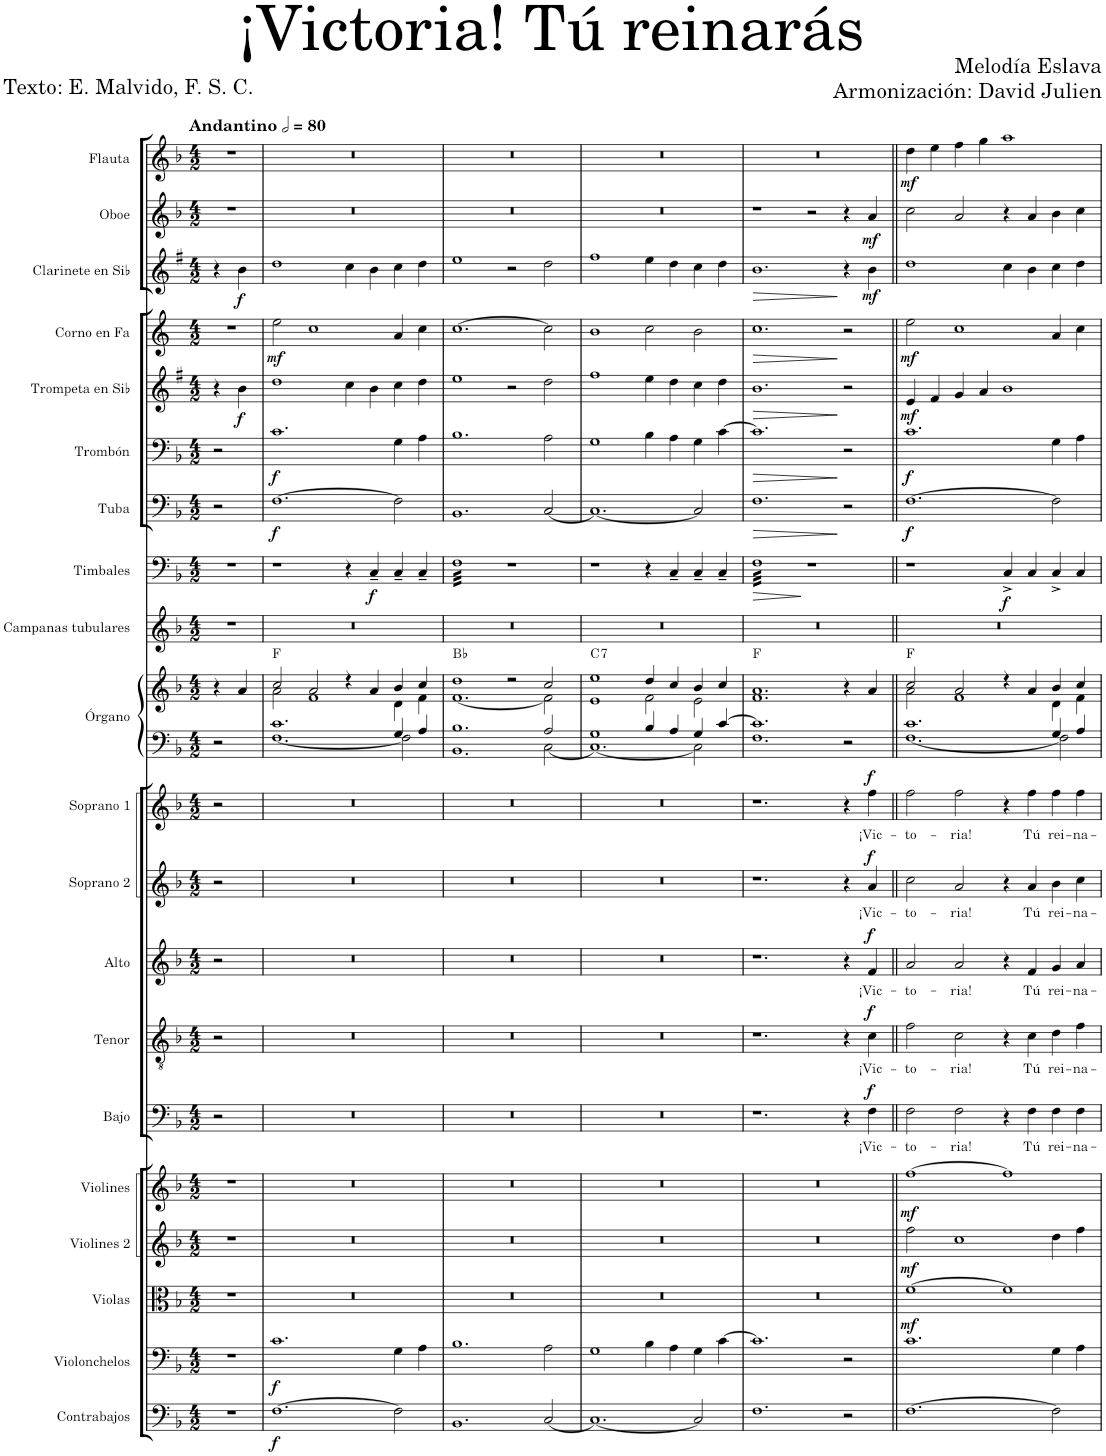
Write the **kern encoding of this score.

**kern	**dynam	**kern	**dynam	**kern	**dynam	**kern	**dynam	**kern	**dynam	**kern	**text	**dynam	**kern	**text	**dynam	**kern	**text	**dynam	**kern	**text	**dynam	**kern	**text	**dynam	**kern	**kern	**harte	**kern	**kern	**dynam	**kern	**dynam	**kern	**dynam	**kern	**dynam	**kern	**dynam	**kern	**dynam	**kern	**dynam	**kern	**dynam
*part20	*part20	*part19	*part19	*part18	*part18	*part17	*part17	*part16	*part16	*part15	*part15	*part15	*part14	*part14	*part14	*part13	*part13	*part13	*part12	*part12	*part12	*part11	*part11	*part11	*part10	*part10	*part10	*part9	*part8	*part8	*part7	*part7	*part6	*part6	*part5	*part5	*part4	*part4	*part3	*part3	*part2	*part2	*part1	*part1
*staff21	*staff21	*staff20	*staff20	*staff19	*staff19	*staff18	*staff18	*staff17	*staff17	*staff16	*staff16	*staff16	*staff15	*staff15	*staff15	*staff14	*staff14	*staff14	*staff13	*staff13	*staff13	*staff12	*staff12	*staff12	*staff11	*staff10	*	*staff9	*staff8	*staff8	*staff7	*staff7	*staff6	*staff6	*staff5	*staff5	*staff4	*staff4	*staff3	*staff3	*staff2	*staff2	*staff1	*staff1
*I"Contrabajos	*	*I"Violonchelos	*	*I"Violas	*	*I"Violines 2	*	*I"Violines	*	*I"Bajo	*	*	*I"Tenor	*	*	*I"Alto	*	*	*I"Soprano 2	*	*	*I"Soprano 1	*	*	*I"Órgano	*	*	*I"Campanas tubulares	*I"Timbales	*	*I"Tuba	*	*I"Trombón	*	*I"Trompeta en Sib	*	*I"Corno en Fa	*	*I"Clarinete en Sib	*	*I"Oboe	*	*I"Flauta	*
*I'Cbs.	*	*I'Vcs.	*	*I'Vlas.	*	*I'Vlns. 2	*	*I'Vlns.	*	*I'B.	*	*	*I'T.	*	*	*I'A.	*	*	*I'S. 2	*	*	*I'S. 1	*	*	*	*	*	*I'C.t.	*I'Timb.	*	*I'Tba.	*	*I'Tbn.	*	*I'Tpt. en Sib	*	*I'Cor. en Fa	*	*I'Cl. en Sib	*	*I'Ob.	*	*I'Fl.	*
*clefF4	*	*clefF4	*	*clefC3	*	*clefG2	*	*clefG2	*	*clefF4	*	*	*clefGv2	*	*	*clefG2	*	*	*clefG2	*	*	*clefG2	*	*	*clefF4	*clefG2	*	*clefG2	*clefF4	*	*clefF4	*	*clefF4	*	*clefG2	*	*clefG2	*	*clefG2	*	*clefG2	*	*clefG2	*
*Trd7c12	*	*	*	*	*	*	*	*	*	*	*	*	*	*	*	*	*	*	*	*	*	*	*	*	*	*	*	*	*	*	*	*	*	*	*Trd1c2	*	*Trd4c7	*	*Trd1c2	*	*	*	*	*
*k[b-]	*	*k[b-]	*	*k[b-]	*	*k[b-]	*	*k[b-]	*	*k[b-]	*	*	*k[b-]	*	*	*k[b-]	*	*	*k[b-]	*	*	*k[b-]	*	*	*k[b-]	*k[b-]	*	*k[b-]	*k[b-]	*	*k[b-]	*	*k[b-]	*	*k[f#]	*	*k[]	*	*k[f#]	*	*k[b-]	*	*k[b-]	*
*M4/2	*	*M4/2	*	*M4/2	*	*M4/2	*	*M4/2	*	*M4/2	*	*	*M4/2	*	*	*M4/2	*	*	*M4/2	*	*	*M4/2	*	*	*M4/2	*M4/2	*	*M4/2	*M4/2	*	*M4/2	*	*M4/2	*	*M4/2	*	*M4/2	*	*M4/2	*	*M4/2	*	*M4/2	*
*MM160	*	*MM160	*	*MM160	*	*MM160	*	*MM160	*	*MM160	*	*	*MM160	*	*	*MM160	*	*	*MM160	*	*	*MM160	*	*	*MM160	*MM160	*	*MM160	*MM160	*	*MM160	*	*MM160	*	*MM160	*	*MM160	*	*MM160	*	*MM160	*	*MM160	*
=1	=1	=1	=1	=1	=1	=1	=1	=1	=1	=1	=1	=1	=1	=1	=1	=1	=1	=1	=1	=1	=1	=1	=1	=1	=1	=1	=1	=1	=1	=1	=1	=1	=1	=1	=1	=1	=1	=1	=1	=1	=1	=1	=1	=1
!	!	!	!	!	!	!	!	!	!	!	!	!	!	!	!	!	!	!	!	!	!	!	!	!	!	!	!	!	!	!	!	!	!	!	!	!	!	!	!	!	!	!	!LO:TX:a:B:t=Andantino	!
0r	.	0r	.	0r	.	0r	.	0r	.	2r	.	.	2r	.	.	2r	.	.	2r	.	.	2r	.	.	2r	4r	.	0r	0r	.	2r	.	2r	.	4r	.	0r	.	4r	.	0r	.	0r	.
!	!	!	!	!	!	!	!	!	!	!	!	!	!	!	!	!	!	!	!	!	!	!	!	!	!	!	!	!	!	!	!	!	!	!	!	!LO:DY:b	!	!	!	!LO:DY:b	!	!	!	!
.	.	.	.	.	.	.	.	.	.	.	.	.	.	.	.	.	.	.	.	.	.	.	.	.	.	4a/	.	.	.	.	.	.	.	.	4b\	f	.	.	4b\	f	.	.	.	.
.	.	.	.	.	.	.	.	.	.	1.ryy	.	.	1.ryy	.	.	1.ryy	.	.	1.ryy	.	.	1.ryy	.	.	1.ryy	1.ryy	.	.	.	.	1.ryy	.	1.ryy	.	1.ryy	.	.	.	1.ryy	.	.	.	.	.
=2	=2	=2	=2	=2	=2	=2	=2	=2	=2	=2	=2	=2	=2	=2	=2	=2	=2	=2	=2	=2	=2	=2	=2	=2	=2	=2	=2	=2	=2	=2	=2	=2	=2	=2	=2	=2	=2	=2	=2	=2	=2	=2	=2	=2
*	*	*	*	*	*	*	*	*	*	*	*	*	*	*	*	*	*	*	*	*	*	*	*	*	*^	*^	*	*	*	*	*	*	*	*	*	*	*	*	*	*	*	*	*	*
!	!LO:DY:b	!	!LO:DY:b	!	!	!	!	!	!	!	!	!	!	!	!	!	!	!	!	!	!	!	!	!	!	!	!	!	!	!	!	!	!	!LO:DY:b	!	!LO:DY:b	!	!	!	!LO:DY:b	!	!	!	!	!	!
[1.F	f	1.c	f	0r	.	0r	.	0r	.	0r	.	.	0r	.	.	0r	.	.	0r	.	.	0r	.	.	1.c	[1.F	2cc/	2a\	F:maj	0r	1r	.	[1.F	f	1.c	f	1dd	.	2ee\	mf	1dd	.	0r	.	0r	.
.	.	.	.	.	.	.	.	.	.	.	.	.	.	.	.	.	.	.	.	.	.	.	.	.	.	.	2a/	1f	.	.	.	.	.	.	.	.	.	.	1cc	.	.	.	.	.	.	.
.	.	.	.	.	.	.	.	.	.	.	.	.	.	.	.	.	.	.	.	.	.	.	.	.	.	.	4r	.	.	.	4r	.	.	.	.	.	4cc\	.	.	.	4cc\	.	.	.	.	.
!	!	!	!	!	!	!	!	!	!	!	!	!	!	!	!	!	!	!	!	!	!	!	!	!	!	!	!	!	!	!	!	!LO:DY:b	!	!	!	!	!	!	!	!	!	!	!	!	!	!
.	.	.	.	.	.	.	.	.	.	.	.	.	.	.	.	.	.	.	.	.	.	.	.	.	.	.	4a/	.	.	.	4C~/	f	.	.	.	.	4b\	.	.	.	4b\	.	.	.	.	.
2F\]	.	4G\	.	.	.	.	.	.	.	.	.	.	.	.	.	.	.	.	.	.	.	.	.	.	4G/	2F\]	4b-/	4d\	.	.	4C~/	.	2F\]	.	4G\	.	4cc\	.	4a/	.	4cc\	.	.	.	.	.
.	.	4A\	.	.	.	.	.	.	.	.	.	.	.	.	.	.	.	.	.	.	.	.	.	.	4A/	.	4cc/	4f\	.	.	4C~/	.	.	.	4A\	.	4dd\	.	4cc\	.	4dd\	.	.	.	.	.
=3	=3	=3	=3	=3	=3	=3	=3	=3	=3	=3	=3	=3	=3	=3	=3	=3	=3	=3	=3	=3	=3	=3	=3	=3	=3	=3	=3	=3	=3	=3	=3	=3	=3	=3	=3	=3	=3	=3	=3	=3	=3	=3	=3	=3	=3	=3
*	*	*	*	*	*	*	*	*	*	*	*	*	*	*	*	*	*	*	*	*	*	*	*	*	*	*	*	*	*	*	*tremolo	*	*	*	*	*	*	*	*	*	*	*	*	*	*	*
1.BB-	.	1.B-	.	0r	.	0r	.	0r	.	0r	.	.	0r	.	.	0r	.	.	0r	.	.	0r	.	.	1.B-	1.BB-	1dd	[1.f	Bb:maj	0r	32FLLL	.	1.BB-	.	1.B-	.	1ee	.	[1.cc	.	1ee	.	0r	.	0r	.
.	.	.	.	.	.	.	.	.	.	.	.	.	.	.	.	.	.	.	.	.	.	.	.	.	.	.	.	.	.	.	32F	.	.	.	.	.	.	.	.	.	.	.	.	.	.	.
.	.	.	.	.	.	.	.	.	.	.	.	.	.	.	.	.	.	.	.	.	.	.	.	.	.	.	.	.	.	.	32F	.	.	.	.	.	.	.	.	.	.	.	.	.	.	.
.	.	.	.	.	.	.	.	.	.	.	.	.	.	.	.	.	.	.	.	.	.	.	.	.	.	.	.	.	.	.	32F	.	.	.	.	.	.	.	.	.	.	.	.	.	.	.
.	.	.	.	.	.	.	.	.	.	.	.	.	.	.	.	.	.	.	.	.	.	.	.	.	.	.	.	.	.	.	32F	.	.	.	.	.	.	.	.	.	.	.	.	.	.	.
.	.	.	.	.	.	.	.	.	.	.	.	.	.	.	.	.	.	.	.	.	.	.	.	.	.	.	.	.	.	.	32F	.	.	.	.	.	.	.	.	.	.	.	.	.	.	.
.	.	.	.	.	.	.	.	.	.	.	.	.	.	.	.	.	.	.	.	.	.	.	.	.	.	.	.	.	.	.	32F	.	.	.	.	.	.	.	.	.	.	.	.	.	.	.
.	.	.	.	.	.	.	.	.	.	.	.	.	.	.	.	.	.	.	.	.	.	.	.	.	.	.	.	.	.	.	32F	.	.	.	.	.	.	.	.	.	.	.	.	.	.	.
.	.	.	.	.	.	.	.	.	.	.	.	.	.	.	.	.	.	.	.	.	.	.	.	.	.	.	.	.	.	.	32F	.	.	.	.	.	.	.	.	.	.	.	.	.	.	.
.	.	.	.	.	.	.	.	.	.	.	.	.	.	.	.	.	.	.	.	.	.	.	.	.	.	.	.	.	.	.	32F	.	.	.	.	.	.	.	.	.	.	.	.	.	.	.
.	.	.	.	.	.	.	.	.	.	.	.	.	.	.	.	.	.	.	.	.	.	.	.	.	.	.	.	.	.	.	32F	.	.	.	.	.	.	.	.	.	.	.	.	.	.	.
.	.	.	.	.	.	.	.	.	.	.	.	.	.	.	.	.	.	.	.	.	.	.	.	.	.	.	.	.	.	.	32F	.	.	.	.	.	.	.	.	.	.	.	.	.	.	.
.	.	.	.	.	.	.	.	.	.	.	.	.	.	.	.	.	.	.	.	.	.	.	.	.	.	.	.	.	.	.	32F	.	.	.	.	.	.	.	.	.	.	.	.	.	.	.
.	.	.	.	.	.	.	.	.	.	.	.	.	.	.	.	.	.	.	.	.	.	.	.	.	.	.	.	.	.	.	32F	.	.	.	.	.	.	.	.	.	.	.	.	.	.	.
.	.	.	.	.	.	.	.	.	.	.	.	.	.	.	.	.	.	.	.	.	.	.	.	.	.	.	.	.	.	.	32F	.	.	.	.	.	.	.	.	.	.	.	.	.	.	.
.	.	.	.	.	.	.	.	.	.	.	.	.	.	.	.	.	.	.	.	.	.	.	.	.	.	.	.	.	.	.	32F	.	.	.	.	.	.	.	.	.	.	.	.	.	.	.
.	.	.	.	.	.	.	.	.	.	.	.	.	.	.	.	.	.	.	.	.	.	.	.	.	.	.	.	.	.	.	32F	.	.	.	.	.	.	.	.	.	.	.	.	.	.	.
.	.	.	.	.	.	.	.	.	.	.	.	.	.	.	.	.	.	.	.	.	.	.	.	.	.	.	.	.	.	.	32F	.	.	.	.	.	.	.	.	.	.	.	.	.	.	.
.	.	.	.	.	.	.	.	.	.	.	.	.	.	.	.	.	.	.	.	.	.	.	.	.	.	.	.	.	.	.	32F	.	.	.	.	.	.	.	.	.	.	.	.	.	.	.
.	.	.	.	.	.	.	.	.	.	.	.	.	.	.	.	.	.	.	.	.	.	.	.	.	.	.	.	.	.	.	32F	.	.	.	.	.	.	.	.	.	.	.	.	.	.	.
.	.	.	.	.	.	.	.	.	.	.	.	.	.	.	.	.	.	.	.	.	.	.	.	.	.	.	.	.	.	.	32F	.	.	.	.	.	.	.	.	.	.	.	.	.	.	.
.	.	.	.	.	.	.	.	.	.	.	.	.	.	.	.	.	.	.	.	.	.	.	.	.	.	.	.	.	.	.	32F	.	.	.	.	.	.	.	.	.	.	.	.	.	.	.
.	.	.	.	.	.	.	.	.	.	.	.	.	.	.	.	.	.	.	.	.	.	.	.	.	.	.	.	.	.	.	32F	.	.	.	.	.	.	.	.	.	.	.	.	.	.	.
.	.	.	.	.	.	.	.	.	.	.	.	.	.	.	.	.	.	.	.	.	.	.	.	.	.	.	.	.	.	.	32F	.	.	.	.	.	.	.	.	.	.	.	.	.	.	.
.	.	.	.	.	.	.	.	.	.	.	.	.	.	.	.	.	.	.	.	.	.	.	.	.	.	.	.	.	.	.	32F	.	.	.	.	.	.	.	.	.	.	.	.	.	.	.
.	.	.	.	.	.	.	.	.	.	.	.	.	.	.	.	.	.	.	.	.	.	.	.	.	.	.	.	.	.	.	32F	.	.	.	.	.	.	.	.	.	.	.	.	.	.	.
.	.	.	.	.	.	.	.	.	.	.	.	.	.	.	.	.	.	.	.	.	.	.	.	.	.	.	.	.	.	.	32F	.	.	.	.	.	.	.	.	.	.	.	.	.	.	.
.	.	.	.	.	.	.	.	.	.	.	.	.	.	.	.	.	.	.	.	.	.	.	.	.	.	.	.	.	.	.	32F	.	.	.	.	.	.	.	.	.	.	.	.	.	.	.
.	.	.	.	.	.	.	.	.	.	.	.	.	.	.	.	.	.	.	.	.	.	.	.	.	.	.	.	.	.	.	32F	.	.	.	.	.	.	.	.	.	.	.	.	.	.	.
.	.	.	.	.	.	.	.	.	.	.	.	.	.	.	.	.	.	.	.	.	.	.	.	.	.	.	.	.	.	.	32F	.	.	.	.	.	.	.	.	.	.	.	.	.	.	.
.	.	.	.	.	.	.	.	.	.	.	.	.	.	.	.	.	.	.	.	.	.	.	.	.	.	.	.	.	.	.	32F	.	.	.	.	.	.	.	.	.	.	.	.	.	.	.
.	.	.	.	.	.	.	.	.	.	.	.	.	.	.	.	.	.	.	.	.	.	.	.	.	.	.	.	.	.	.	32FJJJ	.	.	.	.	.	.	.	.	.	.	.	.	.	.	.
*	*	*	*	*	*	*	*	*	*	*	*	*	*	*	*	*	*	*	*	*	*	*	*	*	*	*	*	*	*	*	*Xtremolo	*	*	*	*	*	*	*	*	*	*	*	*	*	*	*
.	.	.	.	.	.	.	.	.	.	.	.	.	.	.	.	.	.	.	.	.	.	.	.	.	.	.	2r	.	.	.	1r	.	.	.	.	.	2r	.	.	.	2r	.	.	.	.	.
[2C/	.	2A\	.	.	.	.	.	.	.	.	.	.	.	.	.	.	.	.	.	.	.	.	.	.	2A/	[2C\	2cc/	2f\]	.	.	.	.	[2C/	.	2A\	.	2dd\	.	2cc\]	.	2dd\	.	.	.	.	.
=4	=4	=4	=4	=4	=4	=4	=4	=4	=4	=4	=4	=4	=4	=4	=4	=4	=4	=4	=4	=4	=4	=4	=4	=4	=4	=4	=4	=4	=4	=4	=4	=4	=4	=4	=4	=4	=4	=4	=4	=4	=4	=4	=4	=4	=4	=4
!	!	!	!	!	!	!	!	!	!	!	!	!	!	!	!	!	!	!	!	!	!	!	!	!	!	!	!	!	!LO:H:kt=7	!	!	!	!	!	!	!	!	!	!	!	!	!	!	!	!	!
1.C_	.	1G	.	0r	.	0r	.	0r	.	0r	.	.	0r	.	.	0r	.	.	0r	.	.	0r	.	.	1G	1.C_	1ee	1e	C:7	0r	1r	.	1.C_	.	1G	.	1ff#	.	1b	.	1ff#	.	0r	.	0r	.
.	.	4B-\	.	.	.	.	.	.	.	.	.	.	.	.	.	.	.	.	.	.	.	.	.	.	4B-/	.	4dd/	2f\	.	.	4r	.	.	.	4B-\	.	4ee\	.	2cc\	.	4ee\	.	.	.	.	.
.	.	4A\	.	.	.	.	.	.	.	.	.	.	.	.	.	.	.	.	.	.	.	.	.	.	4A/	.	4cc/	.	.	.	4C~/	.	.	.	4A\	.	4dd\	.	.	.	4dd\	.	.	.	.	.
2C/]	.	4G\	.	.	.	.	.	.	.	.	.	.	.	.	.	.	.	.	.	.	.	.	.	.	4G/	2C\]	4b-/	2e\	.	.	4C~/	.	2C/]	.	4G\	.	4cc\	.	2b\	.	4cc\	.	.	.	.	.
.	.	[4c\	.	.	.	.	.	.	.	.	.	.	.	.	.	.	.	.	.	.	.	.	.	.	[4c/	.	4cc/	.	.	.	4C~/	.	.	.	[4c\	.	4dd\	.	.	.	4dd\	.	.	.	.	.
=5	=5	=5	=5	=5	=5	=5	=5	=5	=5	=5	=5	=5	=5	=5	=5	=5	=5	=5	=5	=5	=5	=5	=5	=5	=5	=5	=5	=5	=5	=5	=5	=5	=5	=5	=5	=5	=5	=5	=5	=5	=5	=5	=5	=5	=5	=5
!	!	!	!	!	!	!	!	!	!	!	!	!	!	!	!	!	!	!	!	!	!	!	!	!	!	!	!	!	!	!	!	!LO:HP:b	!	!LO:HP:b	!	!LO:HP:b	!	!LO:HP:b	!	!LO:HP:b	!	!LO:HP:b	!	!	!	!
*	*	*	*	*	*	*	*	*	*	*	*	*	*	*	*	*	*	*	*	*	*	*	*	*	*	*	*	*	*	*	*tremolo	*	*	*	*	*	*	*	*	*	*	*	*	*	*	*
1.F	.	1.c]	.	0r	.	0r	.	0r	.	1.r	.	.	1.r	.	.	1.r	.	.	1.r	.	.	1.r	.	.	1.c]	1.F	1.a	1.f	F:maj	0r	32FLLL	>	1.F	>	1.c]	>	1.b	>	1.cc	>	1.b	>	1r	.	0r	.
.	.	.	.	.	.	.	.	.	.	.	.	.	.	.	.	.	.	.	.	.	.	.	.	.	.	.	.	.	.	.	32F	.	.	.	.	.	.	.	.	.	.	.	.	.	.	.
.	.	.	.	.	.	.	.	.	.	.	.	.	.	.	.	.	.	.	.	.	.	.	.	.	.	.	.	.	.	.	32F	.	.	.	.	.	.	.	.	.	.	.	.	.	.	.
.	.	.	.	.	.	.	.	.	.	.	.	.	.	.	.	.	.	.	.	.	.	.	.	.	.	.	.	.	.	.	32F	.	.	.	.	.	.	.	.	.	.	.	.	.	.	.
.	.	.	.	.	.	.	.	.	.	.	.	.	.	.	.	.	.	.	.	.	.	.	.	.	.	.	.	.	.	.	32F	.	.	.	.	.	.	.	.	.	.	.	.	.	.	.
.	.	.	.	.	.	.	.	.	.	.	.	.	.	.	.	.	.	.	.	.	.	.	.	.	.	.	.	.	.	.	32F	.	.	.	.	.	.	.	.	.	.	.	.	.	.	.
.	.	.	.	.	.	.	.	.	.	.	.	.	.	.	.	.	.	.	.	.	.	.	.	.	.	.	.	.	.	.	32F	.	.	.	.	.	.	.	.	.	.	.	.	.	.	.
.	.	.	.	.	.	.	.	.	.	.	.	.	.	.	.	.	.	.	.	.	.	.	.	.	.	.	.	.	.	.	32F	.	.	.	.	.	.	.	.	.	.	.	.	.	.	.
.	.	.	.	.	.	.	.	.	.	.	.	.	.	.	.	.	.	.	.	.	.	.	.	.	.	.	.	.	.	.	32F	.	.	.	.	.	.	.	.	.	.	.	.	.	.	.
.	.	.	.	.	.	.	.	.	.	.	.	.	.	.	.	.	.	.	.	.	.	.	.	.	.	.	.	.	.	.	32F	.	.	.	.	.	.	.	.	.	.	.	.	.	.	.
.	.	.	.	.	.	.	.	.	.	.	.	.	.	.	.	.	.	.	.	.	.	.	.	.	.	.	.	.	.	.	32F	.	.	.	.	.	.	.	.	.	.	.	.	.	.	.
.	.	.	.	.	.	.	.	.	.	.	.	.	.	.	.	.	.	.	.	.	.	.	.	.	.	.	.	.	.	.	32F	.	.	.	.	.	.	.	.	.	.	.	.	.	.	.
.	.	.	.	.	.	.	.	.	.	.	.	.	.	.	.	.	.	.	.	.	.	.	.	.	.	.	.	.	.	.	32F	.	.	.	.	.	.	.	.	.	.	.	.	.	.	.
.	.	.	.	.	.	.	.	.	.	.	.	.	.	.	.	.	.	.	.	.	.	.	.	.	.	.	.	.	.	.	32F	.	.	.	.	.	.	.	.	.	.	.	.	.	.	.
.	.	.	.	.	.	.	.	.	.	.	.	.	.	.	.	.	.	.	.	.	.	.	.	.	.	.	.	.	.	.	32F	.	.	.	.	.	.	.	.	.	.	.	.	.	.	.
.	.	.	.	.	.	.	.	.	.	.	.	.	.	.	.	.	.	.	.	.	.	.	.	.	.	.	.	.	.	.	32F	.	.	.	.	.	.	.	.	.	.	.	.	.	.	.
.	.	.	.	.	.	.	.	.	.	.	.	.	.	.	.	.	.	.	.	.	.	.	.	.	.	.	.	.	.	.	32F	.	.	.	.	.	.	.	.	.	.	.	.	.	.	.
.	.	.	.	.	.	.	.	.	.	.	.	.	.	.	.	.	.	.	.	.	.	.	.	.	.	.	.	.	.	.	32F	.	.	.	.	.	.	.	.	.	.	.	.	.	.	.
.	.	.	.	.	.	.	.	.	.	.	.	.	.	.	.	.	.	.	.	.	.	.	.	.	.	.	.	.	.	.	32F	.	.	.	.	.	.	.	.	.	.	.	.	.	.	.
.	.	.	.	.	.	.	.	.	.	.	.	.	.	.	.	.	.	.	.	.	.	.	.	.	.	.	.	.	.	.	32F	.	.	.	.	.	.	.	.	.	.	.	.	.	.	.
.	.	.	.	.	.	.	.	.	.	.	.	.	.	.	.	.	.	.	.	.	.	.	.	.	.	.	.	.	.	.	32F	.	.	.	.	.	.	.	.	.	.	.	.	.	.	.
.	.	.	.	.	.	.	.	.	.	.	.	.	.	.	.	.	.	.	.	.	.	.	.	.	.	.	.	.	.	.	32F	.	.	.	.	.	.	.	.	.	.	.	.	.	.	.
.	.	.	.	.	.	.	.	.	.	.	.	.	.	.	.	.	.	.	.	.	.	.	.	.	.	.	.	.	.	.	32F	.	.	.	.	.	.	.	.	.	.	.	.	.	.	.
.	.	.	.	.	.	.	.	.	.	.	.	.	.	.	.	.	.	.	.	.	.	.	.	.	.	.	.	.	.	.	32F	.	.	.	.	.	.	.	.	.	.	.	.	.	.	.
.	.	.	.	.	.	.	.	.	.	.	.	.	.	.	.	.	.	.	.	.	.	.	.	.	.	.	.	.	.	.	32F	.	.	.	.	.	.	.	.	.	.	.	.	.	.	.
.	.	.	.	.	.	.	.	.	.	.	.	.	.	.	.	.	.	.	.	.	.	.	.	.	.	.	.	.	.	.	32F	.	.	.	.	.	.	.	.	.	.	.	.	.	.	.
.	.	.	.	.	.	.	.	.	.	.	.	.	.	.	.	.	.	.	.	.	.	.	.	.	.	.	.	.	.	.	32F	.	.	.	.	.	.	.	.	.	.	.	.	.	.	.
.	.	.	.	.	.	.	.	.	.	.	.	.	.	.	.	.	.	.	.	.	.	.	.	.	.	.	.	.	.	.	32F	.	.	.	.	.	.	.	.	.	.	.	.	.	.	.
.	.	.	.	.	.	.	.	.	.	.	.	.	.	.	.	.	.	.	.	.	.	.	.	.	.	.	.	.	.	.	32F	.	.	.	.	.	.	.	.	.	.	.	.	.	.	.
.	.	.	.	.	.	.	.	.	.	.	.	.	.	.	.	.	.	.	.	.	.	.	.	.	.	.	.	.	.	.	32F	.	.	.	.	.	.	.	.	.	.	.	.	.	.	.
.	.	.	.	.	.	.	.	.	.	.	.	.	.	.	.	.	.	.	.	.	.	.	.	.	.	.	.	.	.	.	32F	.	.	.	.	.	.	.	.	.	.	.	.	.	.	.
.	.	.	.	.	.	.	.	.	.	.	.	.	.	.	.	.	.	.	.	.	.	.	.	.	.	.	.	.	.	.	32FJJJ	.	.	.	.	.	.	.	.	.	.	.	.	.	.	.
*	*	*	*	*	*	*	*	*	*	*	*	*	*	*	*	*	*	*	*	*	*	*	*	*	*	*	*	*	*	*	*Xtremolo	*	*	*	*	*	*	*	*	*	*	*	*	*	*	*
.	.	.	.	.	.	.	.	.	.	.	.	.	.	.	.	.	.	.	.	.	.	.	.	.	.	.	.	.	.	.	1r	]	.	.	.	.	.	.	.	.	.	.	2r	.	.	.
2r	.	2r	.	.	.	.	.	.	.	4r	.	.	4r	.	.	4r	.	.	4r	.	.	4r	.	.	2r	2ryy	4r	2ryy	.	.	.	.	2r	]	2r	]	2r	]	2r	]	4r	]	4r	.	.	.
!	!	!	!	!	!	!	!	!	!	!	!LO:LY:b	!LO:DY:a	!	!LO:LY:b	!LO:DY:a	!	!LO:LY:b	!LO:DY:a	!	!LO:LY:b	!LO:DY:a	!	!LO:LY:b	!LO:DY:a	!	!	!	!	!	!	!	!	!	!	!	!	!	!	!	!	!	!LO:DY:b	!	!LO:DY:b	!	!
.	.	.	.	.	.	.	.	.	.	4F\	¡Vic-	f	4c\	¡Vic-	f	4f/	¡Vic-	f	4a/	¡Vic-	f	4ff\	¡Vic-	f	.	.	4a/	.	.	.	.	.	.	.	.	.	.	.	.	.	4b\	mf	4a/	mf	.	.
=6||	=6||	=6||	=6||	=6||	=6||	=6||	=6||	=6||	=6||	=6||	=6||	=6||	=6||	=6||	=6||	=6||	=6||	=6||	=6||	=6||	=6||	=6||	=6||	=6||	=6||	=6||	=6||	=6||	=6||	=6||	=6||	=6||	=6||	=6||	=6||	=6||	=6||	=6||	=6||	=6||	=6||	=6||	=6||	=6||	=6||	=6||
!	!	!	!	!	!LO:DY:b	!	!LO:DY:b	!	!LO:DY:b	!	!LO:LY:b	!	!	!LO:LY:b	!	!	!LO:LY:b	!	!	!LO:LY:b	!	!	!LO:LY:b	!	!	!	!	!	!	!	!	!	!	!LO:DY:b	!	!LO:DY:b	!	!LO:DY:b	!	!LO:DY:b	!	!	!	!	!	!LO:DY:b
[1.F	.	1.c	.	[1f	mf	2ff\	mf	[1ff	mf	2F\	-to-	.	2f\	-to-	.	2a/	-to-	.	2cc\	-to-	.	2ff\	-to-	.	1.c	[1.F	2cc/	2a\	F:maj	0r	1r	.	[1.F	f	1.c	f	4e/	mf	2ee\	mf	1dd	.	2cc\	.	4dd\	mf
.	.	.	.	.	.	.	.	.	.	.	.	.	.	.	.	.	.	.	.	.	.	.	.	.	.	.	.	.	.	.	.	.	.	.	.	.	4f#/	.	.	.	.	.	.	.	4ee\	.
!	!	!	!	!	!	!	!	!	!	!	!LO:LY:b	!	!	!LO:LY:b	!	!	!LO:LY:b	!	!	!LO:LY:b	!	!	!LO:LY:b	!	!	!	!	!	!	!	!	!	!	!	!	!	!	!	!	!	!	!	!	!	!	!
.	.	.	.	.	.	1cc	.	.	.	2F\	-ria!	.	2c\	-ria!	.	2a/	-ria!	.	2a/	-ria!	.	2ff\	-ria!	.	.	.	2a/	1f	.	.	.	.	.	.	.	.	4g/	.	1cc	.	.	.	2a/	.	4ff\	.
.	.	.	.	.	.	.	.	.	.	.	.	.	.	.	.	.	.	.	.	.	.	.	.	.	.	.	.	.	.	.	.	.	.	.	.	.	4a/	.	.	.	.	.	.	.	4gg\	.
!	!	!	!	!	!	!	!	!	!	!	!	!	!	!	!	!	!	!	!	!	!	!	!	!	!	!	!	!	!	!	!	!LO:DY:b	!	!	!	!	!	!	!	!	!	!	!	!	!	!
.	.	.	.	1f]	.	.	.	1ff]	.	4r	.	.	4r	.	.	4r	.	.	4r	.	.	4r	.	.	.	.	4r	.	.	.	4C^/	f	.	.	.	.	1b	.	.	.	4cc\	.	4r	.	1aa	.
!	!	!	!	!	!	!	!	!	!	!	!LO:LY:b	!	!	!LO:LY:b	!	!	!LO:LY:b	!	!	!LO:LY:b	!	!	!LO:LY:b	!	!	!	!	!	!	!	!	!	!	!	!	!	!	!	!	!	!	!	!	!	!	!
.	.	.	.	.	.	.	.	.	.	4F\	Tú	.	4c\	Tú	.	4f/	Tú	.	4a/	Tú	.	4ff\	Tú	.	.	.	4a/	.	.	.	4C/	.	.	.	.	.	.	.	.	.	4b\	.	4a/	.	.	.
!	!	!	!	!	!	!	!	!	!	!	!LO:LY:b	!	!	!LO:LY:b	!	!	!LO:LY:b	!	!	!LO:LY:b	!	!	!LO:LY:b	!	!	!	!	!	!	!	!	!	!	!	!	!	!	!	!	!	!	!	!	!	!	!
2F\]	.	4G\	.	.	.	4dd\	.	.	.	4F\	rei-	.	4d\	rei-	.	4g/	rei-	.	4b-\	rei-	.	4ff\	rei-	.	4G/	2F\]	4b-/	4d\	.	.	4C^/	.	2F\]	.	4G\	.	.	.	4a/	.	4cc\	.	4b-\	.	.	.
!	!	!	!	!	!	!	!	!	!	!	!LO:LY:b	!	!	!LO:LY:b	!	!	!LO:LY:b	!	!	!LO:LY:b	!	!	!LO:LY:b	!	!	!	!	!	!	!	!	!	!	!	!	!	!	!	!	!	!	!	!	!	!	!
.	.	4A\	.	.	.	4ff\	.	.	.	4F\	-na-	.	4f\	-na-	.	4a/	-na-	.	4cc\	-na-	.	4ff\	-na-	.	4A/	.	4cc/	4f\	.	.	4C/	.	.	.	4A\	.	.	.	4cc\	.	4dd\	.	4cc\	.	.	.
*	*	*	*	*	*	*	*	*	*	*	*	*	*	*	*	*	*	*	*	*	*	*	*	*	*v	*v	*	*	*	*	*	*	*	*	*	*	*	*	*	*	*	*	*	*	*	*
*	*	*	*	*	*	*	*	*	*	*	*	*	*	*	*	*	*	*	*	*	*	*	*	*	*	*v	*v	*	*	*	*	*	*	*	*	*	*	*	*	*	*	*	*	*	*
=	=	=	=	=	=	=	=	=	=	=	=	=	=	=	=	=	=	=	=	=	=	=	=	=	=	=	=	=	=	=	=	=	=	=	=	=	=	=	=	=	=	=	=	=
*-	*-	*-	*-	*-	*-	*-	*-	*-	*-	*-	*-	*-	*-	*-	*-	*-	*-	*-	*-	*-	*-	*-	*-	*-	*-	*-	*-	*-	*-	*-	*-	*-	*-	*-	*-	*-	*-	*-	*-	*-	*-	*-	*-	*-
